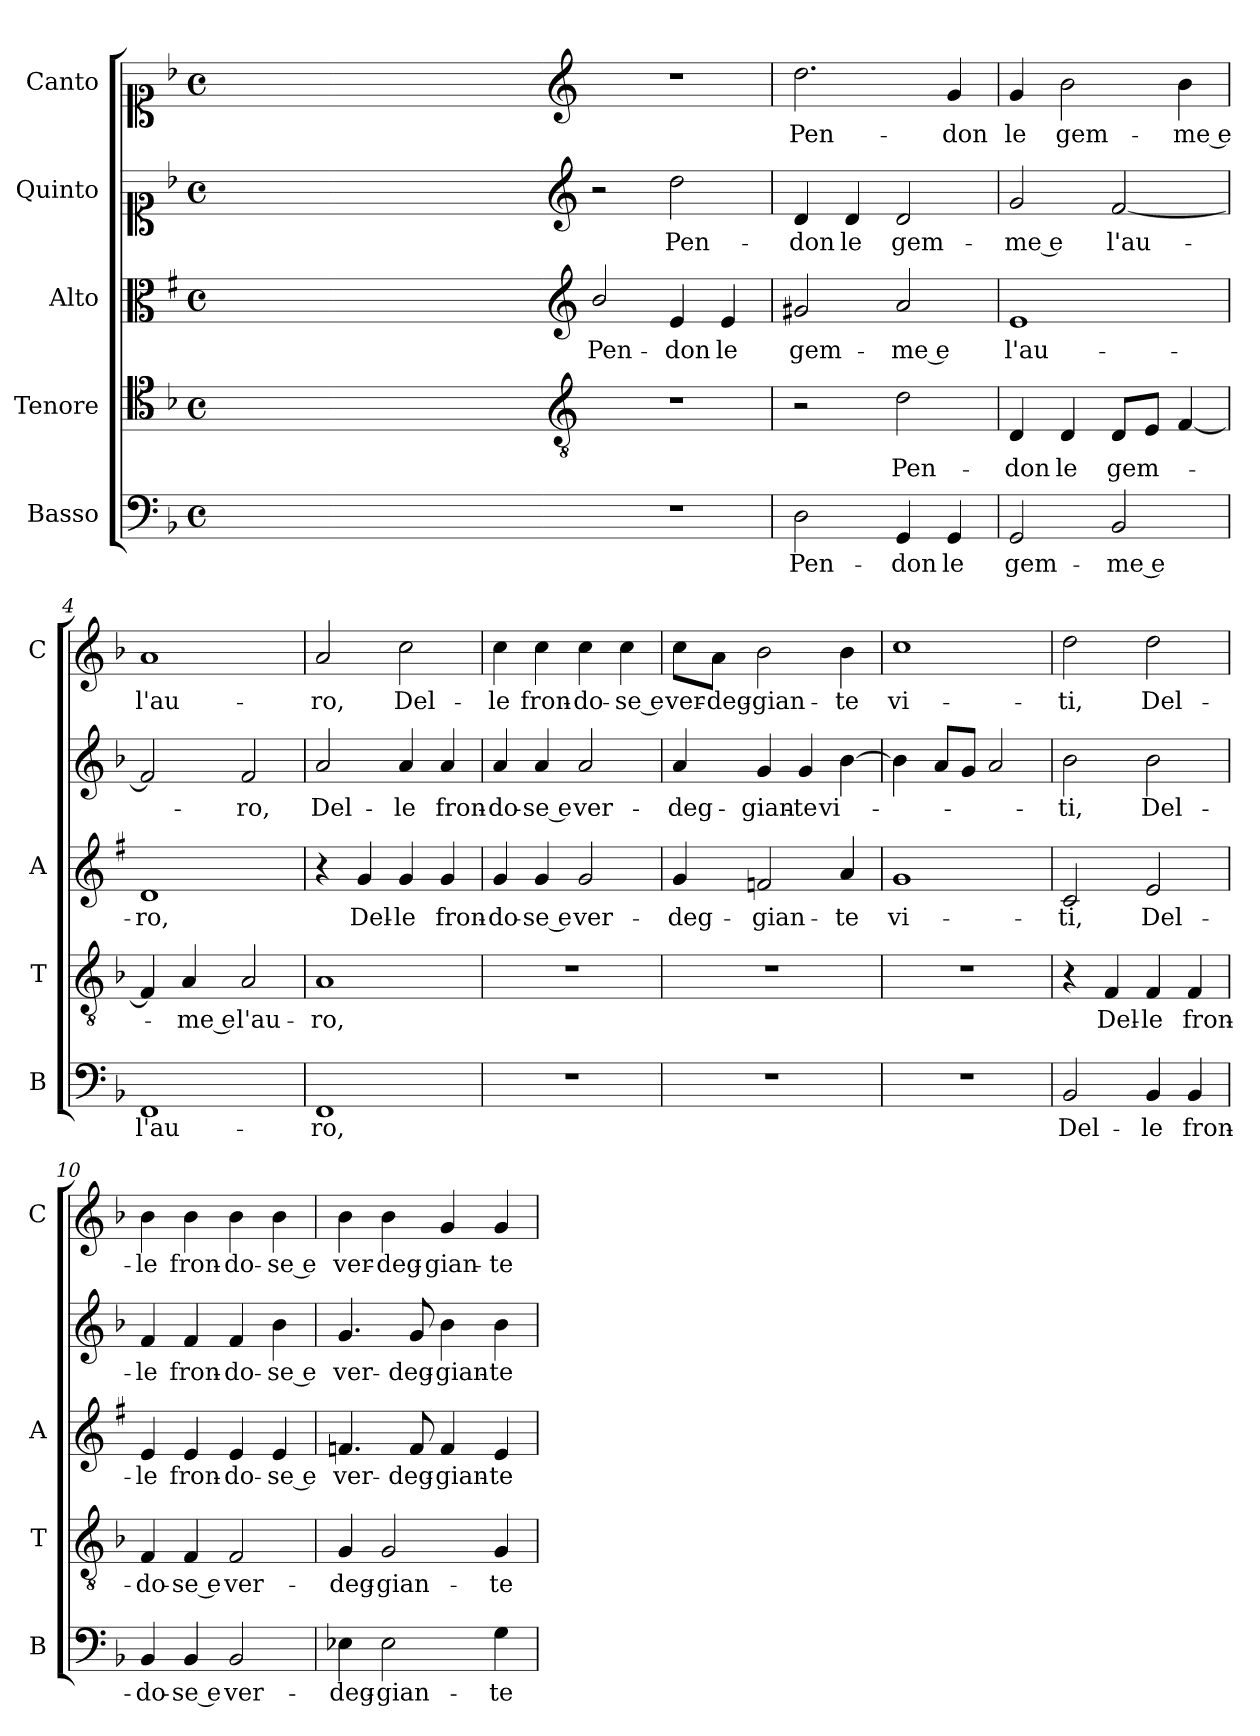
**kern	**text	**kern	**text	**kern	**text	**kern	**text	**kern	**text
*part5	*part5	*part4	*part4	*part3	*part3	*part2	*part2	*part1	*part1
*staff5	*staff5	*staff4	*staff4	*staff3	*staff3	*staff2	*staff2	*staff1	*staff1
*I"Basso	*	*I"Tenore	*	*I"Alto	*	*I"Quinto	*	*I"Canto	*
*I'B	*	*I'T	*	*I'A	*	*	*	*I'C	*
*clefF4	*	*clefC4	*	*clefC3	*	*clefC1	*	*clefC1	*
*	*	*	*	*ITrd1c2	*	*	*	*	*
*k[b-]	*	*k[b-]	*	*k[b-]	*	*k[b-]	*	*k[b-]	*
*F:	*	*F:	*	*F:	*	*F:	*	*F:	*
*M4/4	*	*M4/4	*	*M4/4	*	*M4/4	*	*M4/4	*
*met(c)	*	*met(c)	*	*met(c)	*	*met(c)	*	*met(c)	*
=	=	=	=	=	=	=	=	=	=
1ryy	.	1ryy	.	1ryy	.	1ryy	.	1ryy	.
=1X-	=1X-	=1X-	=1X-	=1X-	=1X-	=1X-	=1X-	=1X-	=1X-
4ryy	.	4ryy	.	4ryy	.	4ryy	.	4ryy	.
4ryy	.	4ryy	.	4ryy	.	4ryy	.	4ryy	.
4ryy	.	4ryy	.	4ryy	.	4ryy	.	4ryy	.
4ryy	.	4ryy	.	4ryy	.	4ryy	.	4ryy	.
=1-	=1-	=1-	=1-	=1-	=1-	=1-	=1-	=1-	=1-
*	*	*clefGv2	*	*clefG2	*	*clefG2	*	*clefG2	*
!	!	!	!	!	!LO:LY:b	!	!	!	!
1r	.	1r	.	2a/	Pen-	2r	.	1r	.
!	!	!	!	!	!LO:LY:b	!	!LO:LY:b	!	!
.	.	.	.	4d/	-don	2dd\	Pen-	.	.
!	!	!	!	!	!LO:LY:b	!	!	!	!
.	.	.	.	4d/	le	.	.	.	.
=2	=2	=2	=2	=2	=2	=2	=2	=2	=2
!	!LO:LY:b	!	!	!	!LO:LY:b	!	!LO:LY:b	!	!LO:LY:b
2D\	Pen-	2r	.	2f#X/	gem-	4d/	-don	2.dd\	Pen-
!	!	!	!	!	!	!	!LO:LY:b	!	!
.	.	.	.	.	.	4d/	le	.	.
!	!LO:LY:b	!	!LO:LY:b	!	!LO:LY:b	!	!LO:LY:b	!	!
4GG/	-don	2d\	Pen-	2g/	-me e	2d/	gem-	.	.
!	!LO:LY:b	!	!	!	!	!	!	!	!LO:LY:b
4GG/	le	.	.	.	.	.	.	4g/	-don
=3	=3	=3	=3	=3	=3	=3	=3	=3	=3
!	!LO:LY:b	!	!LO:LY:b	!	!LO:LY:b	!	!LO:LY:b	!	!LO:LY:b
2GG/	gem-	4D/	-don	1d	l'au-	2g/	-me e	4g/	le
!	!	!	!LO:LY:b	!	!	!	!	!	!LO:LY:b
.	.	4D/	le	.	.	.	.	2b-\	gem-
!	!LO:LY:b	!	!LO:LY:b	!	!	!	!LO:LY:b	!	!
2BB-/	-me e	8D/L	gem-	.	.	[2f/	l'au-	.	.
.	.	8E/J	.	.	.	.	.	.	.
!	!	!	!	!	!	!	!	!	!LO:LY:b
.	.	[4F/	.	.	.	.	.	4b-\	-me e
=4	=4	=4	=4	=4	=4	=4	=4	=4	=4
!	!LO:LY:b	!	!	!	!LO:LY:b	!	!	!	!LO:LY:b
1FF	l'au-	4F/]	.	1c	-ro,	2f/]	.	1a	l'au-
!	!	!	!LO:LY:b	!	!	!	!	!	!
.	.	4A/	-me e	.	.	.	.	.	.
!	!	!	!LO:LY:b	!	!	!	!LO:LY:b	!	!
.	.	2A/	l'au-	.	.	2f/	-ro,	.	.
=5	=5	=5	=5	=5	=5	=5	=5	=5	=5
!	!LO:LY:b	!	!LO:LY:b	!	!	!	!LO:LY:b	!	!LO:LY:b
1FF	-ro,	1A	-ro,	4r	.	2a/	Del-	2a/	-ro,
!	!	!	!	!	!LO:LY:b	!	!	!	!
.	.	.	.	4f/	Del-	.	.	.	.
!	!	!	!	!	!LO:LY:b	!	!LO:LY:b	!	!LO:LY:b
.	.	.	.	4f/	-le	4a/	-le	2cc\	Del-
!	!	!	!	!	!LO:LY:b	!	!LO:LY:b	!	!
.	.	.	.	4f/	fron-	4a/	fron-	.	.
=6	=6	=6	=6	=6	=6	=6	=6	=6	=6
!	!	!	!	!	!LO:LY:b	!	!LO:LY:b	!	!LO:LY:b
1r	.	1r	.	4f/	-do-	4a/	-do-	4cc\	-le
!	!	!	!	!	!LO:LY:b	!	!LO:LY:b	!	!LO:LY:b
.	.	.	.	4f/	-se e	4a/	-se e	4cc\	fron-
!	!	!	!	!	!LO:LY:b	!	!LO:LY:b	!	!LO:LY:b
.	.	.	.	2f/	ver-	2a/	ver-	4cc\	-do-
!	!	!	!	!	!	!	!	!	!LO:LY:b
.	.	.	.	.	.	.	.	4cc\	-se e
!!LO:LB:g=z
=7	=7	=7	=7	=7	=7	=7	=7	=7	=7
!	!	!	!	!	!LO:LY:b	!	!LO:LY:b	!	!LO:LY:b
1r	.	1r	.	4f/	-deg-	4a/	-deg-	8cc\L	ver-
!	!	!	!	!	!	!	!	!	!LO:LY:b
.	.	.	.	.	.	.	.	8a\J	-deg-
!	!	!	!	!	!LO:LY:b	!	!LO:LY:b	!	!LO:LY:b
.	.	.	.	2e-X/	-gian-	4g/	-gian-	2b-\	-gian-
!	!	!	!	!	!	!	!LO:LY:b	!	!
.	.	.	.	.	.	4g/	-te	.	.
!	!	!	!	!	!LO:LY:b	!	!LO:LY:b	!	!LO:LY:b
.	.	.	.	4g/	-te	[4b-\	vi-	4b-\	-te
=8	=8	=8	=8	=8	=8	=8	=8	=8	=8
!	!	!	!	!	!LO:LY:b	!	!	!	!LO:LY:b
1r	.	1r	.	1f	vi-	4b-\]	.	1cc	vi-
.	.	.	.	.	.	8a/L	.	.	.
.	.	.	.	.	.	8g/J	.	.	.
.	.	.	.	.	.	2a/	.	.	.
=9	=9	=9	=9	=9	=9	=9	=9	=9	=9
!	!LO:LY:b	!	!	!	!LO:LY:b	!	!LO:LY:b	!	!LO:LY:b
2BB-/	Del-	4r	.	2B-/	-ti,	2b-\	-ti,	2dd\	-ti,
!	!	!	!LO:LY:b	!	!	!	!	!	!
.	.	4F/	Del-	.	.	.	.	.	.
!	!LO:LY:b	!	!LO:LY:b	!	!LO:LY:b	!	!LO:LY:b	!	!LO:LY:b
4BB-/	-le	4F/	-le	2d/	Del-	2b-\	Del-	2dd\	Del-
!	!LO:LY:b	!	!LO:LY:b	!	!	!	!	!	!
4BB-/	fron-	4F/	fron-	.	.	.	.	.	.
=10	=10	=10	=10	=10	=10	=10	=10	=10	=10
!	!LO:LY:b	!	!LO:LY:b	!	!LO:LY:b	!	!LO:LY:b	!	!LO:LY:b
4BB-/	-do-	4F/	-do-	4d/	-le	4f/	-le	4b-\	-le
!	!LO:LY:b	!	!LO:LY:b	!	!LO:LY:b	!	!LO:LY:b	!	!LO:LY:b
4BB-/	-se e	4F/	-se e	4d/	fron-	4f/	fron-	4b-\	fron-
!	!LO:LY:b	!	!LO:LY:b	!	!LO:LY:b	!	!LO:LY:b	!	!LO:LY:b
2BB-/	ver-	2F/	ver-	4d/	-do-	4f/	-do-	4b-\	-do-
!	!	!	!	!	!LO:LY:b	!	!LO:LY:b	!	!LO:LY:b
.	.	.	.	4d/	-se e	4b-\	-se e	4b-\	-se e
=11	=11	=11	=11	=11	=11	=11	=11	=11	=11
!	!LO:LY:b	!	!LO:LY:b	!	!LO:LY:b	!	!LO:LY:b	!	!LO:LY:b
4E-X\	-deg-	4G/	-deg-	4.e-X/	ver-	4.g/	ver-	4b-\	ver-
!	!LO:LY:b	!	!LO:LY:b	!	!	!	!	!	!LO:LY:b
2E-\	-gian-	2G/	-gian-	.	.	.	.	4b-\	-deg-
!	!	!	!	!	!LO:LY:b	!	!LO:LY:b	!	!
.	.	.	.	8e-/	-deg-	8g/	-deg-	.	.
!	!	!	!	!	!LO:LY:b	!	!LO:LY:b	!	!LO:LY:b
.	.	.	.	4e-/	-gian-	4b-\	-gian-	4g/	-gian-
!	!LO:LY:b	!	!LO:LY:b	!	!LO:LY:b	!	!LO:LY:b	!	!LO:LY:b
4G\	-te	4G/	-te	4d/	-te	4b-\	-te	4g/	-te
=	=	=	=	=	=	=	=	=	=
*-	*-	*-	*-	*-	*-	*-	*-	*-	*-
